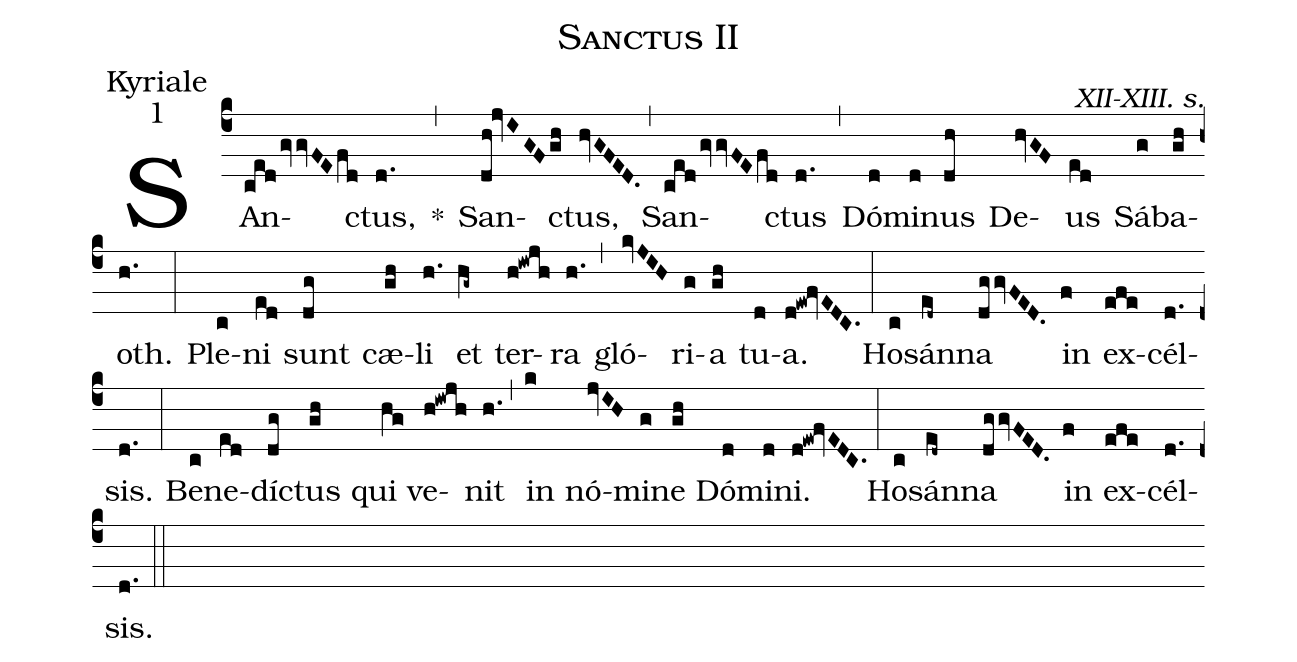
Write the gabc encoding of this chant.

name:Sanctus II;
office-part:Kyriale;
mode:1;
commentary:XII-XIII. s.;
%%
(c4) SAn(cedgvgvFEfd)ctus,(d.) *(,) San(dh!jvIGFgh)ctus,(hvGFED.) (,) San(cedgvgvFEfd)ctus(d.) (,) Dó(d)mi(d)nus(dh) De(hvGF)us(ed) Sá(g)ba(gh)oth.(h.) (:) Ple(c)ni(ed) sunt(dg) cæ(gh)li(h.) et(hg~) ter(h!iwjh)ra(h.) (,) gló(kvJIH)ri(g)a(gh) tu(d)a.(d!ew!fvEDC.) (:) Ho(c)sán(ed~)na(dggvFED.) in(f) ex(efe)cél(d.)sis.(d.) (:) Be(c)ne(ed)dí(dg)ctus(gh) qui(hg) ve(h!iwjh)nit(h.) (,) in(k) nó(jvIH)mi(g)ne(gh) Dó(d)mi(d)ni.(d!ew!fvEDC.) (:) Ho(c)sán(ed~)na(dggvFED.) in(f) ex(efe)cél(d.)sis.(d.) (::)
